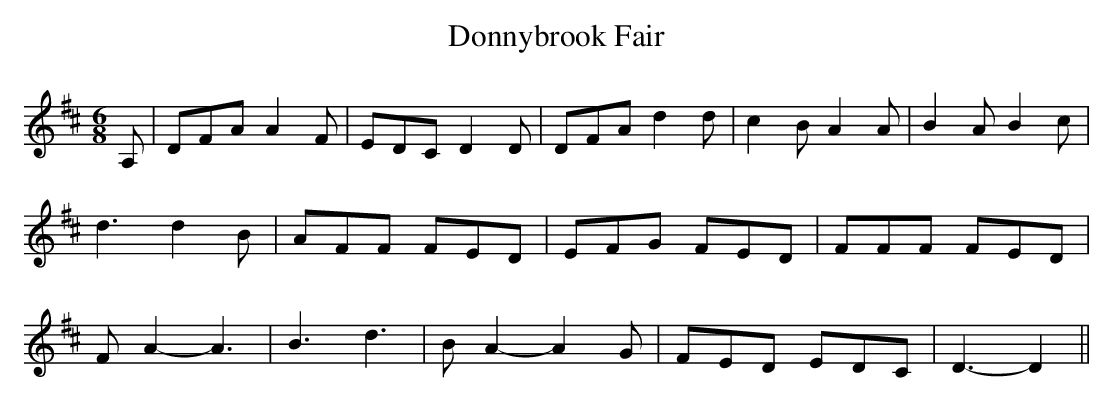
X:1
T:Donnybrook Fair
M:6/8
L:1/8
K:D
 A,| DFA A2 F| EDC D2 D| DFA d2 d| c2 B A2 A| B2 A B2 c| d3 d2 B| AFF FED|\
 EFG FED| FFF FED| F A2- A3| B3 d3| B A2- A2 G| FED EDC| D3- D2||
